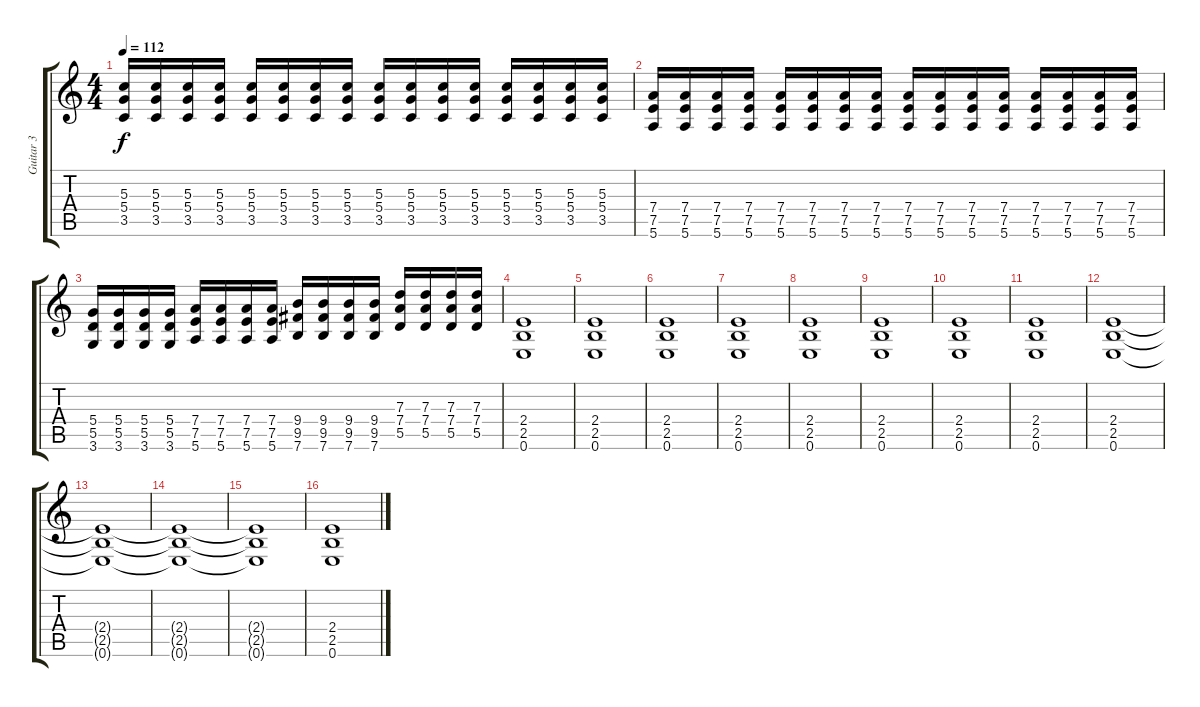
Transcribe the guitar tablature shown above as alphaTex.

\track ("Guitar 3" "Guitar 3") {instrument overdrivenguitar}
\staff {score tabs}
\tuning (E4 B3 G3 D3 A2 E2) {hide}
\ts (4 4)
\tempo 112
\clef g2
\ks c
(5.3 5.4 3.5).16{dy f} (5.3 5.4 3.5).16 (5.3 5.4 3.5).16 (5.3 5.4 3.5).16 (5.3 5.4 3.5).16 (5.3 5.4 3.5).16 (5.3 5.4 3.5).16 (5.3 5.4 3.5).16 (5.3 5.4 3.5).16 (5.3 5.4 3.5).16 (5.3 5.4 3.5).16 (5.3 5.4 3.5).16 (5.3 5.4 3.5).16 (5.3 5.4 3.5).16 (5.3 5.4 3.5).16 (5.3 5.4 3.5).16 |
(7.4 7.5 5.6).16 (7.4 7.5 5.6).16 (7.4 7.5 5.6).16 (7.4 7.5 5.6).16 (7.4 7.5 5.6).16 (7.4 7.5 5.6).16 (7.4 7.5 5.6).16 (7.4 7.5 5.6).16 (7.4 7.5 5.6).16 (7.4 7.5 5.6).16 (7.4 7.5 5.6).16 (7.4 7.5 5.6).16 (7.4 7.5 5.6).16 (7.4 7.5 5.6).16 (7.4 7.5 5.6).16 (7.4 7.5 5.6).16 |
(5.4 5.5 3.6).16 (5.4 5.5 3.6).16 (5.4 5.5 3.6).16 (5.4 5.5 3.6).16 (7.4 7.5 5.6).16 (7.4 7.5 5.6).16 (7.4 7.5 5.6).16 (7.4 7.5 5.6).16 (9.4 9.5 7.6).16 (9.4 9.5 7.6).16 (9.4 9.5 7.6).16 (9.4 9.5 7.6).16 (7.3 7.4 5.5).16 (7.3 7.4 5.5).16 (7.3 7.4 5.5).16 (7.3 7.4 5.5).16 |
(2.4 2.5 0.6).1 |
(2.4 2.5 0.6).1 |
(2.4 2.5 0.6).1 |
(2.4 2.5 0.6).1 |
(2.4 2.5 0.6).1 |
(2.4 2.5 0.6).1 |
(2.4 2.5 0.6).1 |
(2.4 2.5 0.6).1 |
(2.4 2.5 0.6).1 |
(2.4{t} 2.5{t} 0.6{t}).1 |
(2.4{t} 2.5{t} 0.6{t}).1 |
(2.4{t} 2.5{t} 0.6{t}).1 |
(2.4 2.5 0.6).1
